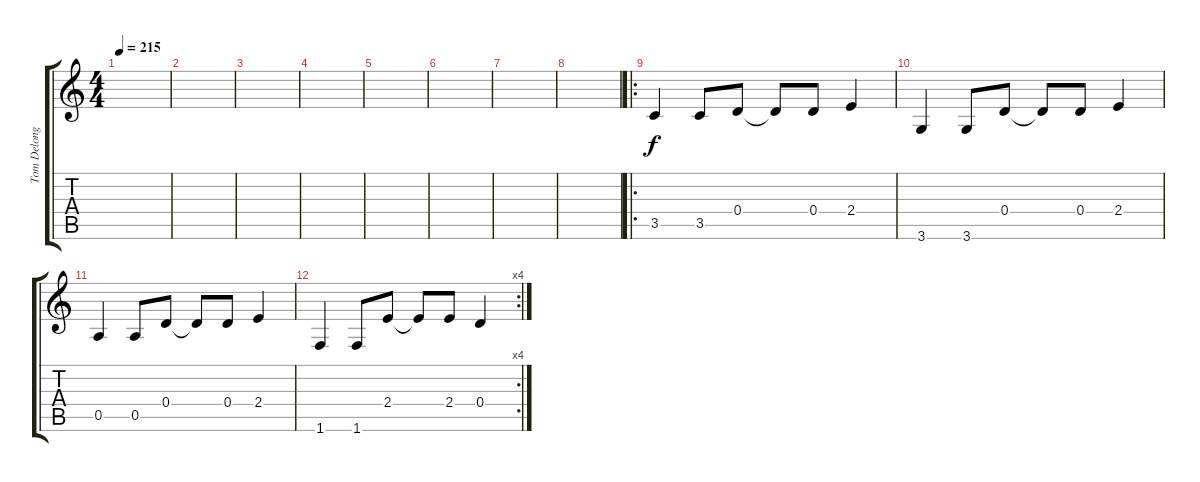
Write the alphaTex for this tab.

\track ("Tom Delong (Guitar 1)" "Tom Delong") {instrument distortionguitar}
\staff {score tabs}
\tuning (E4 B3 G3 D3 A2 E2) {hide}
\ts (4 4)
\tempo 215
\clef g2
\ks c
|
|
|
|
|
|
|
|
\ro
3.5.4 3.5.8 0.4.8 0.4{t}.8 0.4.8 2.4.4 |
3.6.4 3.6.8 0.4.8 0.4{t}.8 0.4.8 2.4.4 |
0.5.4 0.5.8 0.4.8 0.4{t}.8 0.4.8 2.4.4 |
\rc 4
1.6.4 1.6.8 2.4.8 2.4{t}.8 2.4.8 0.4.4
